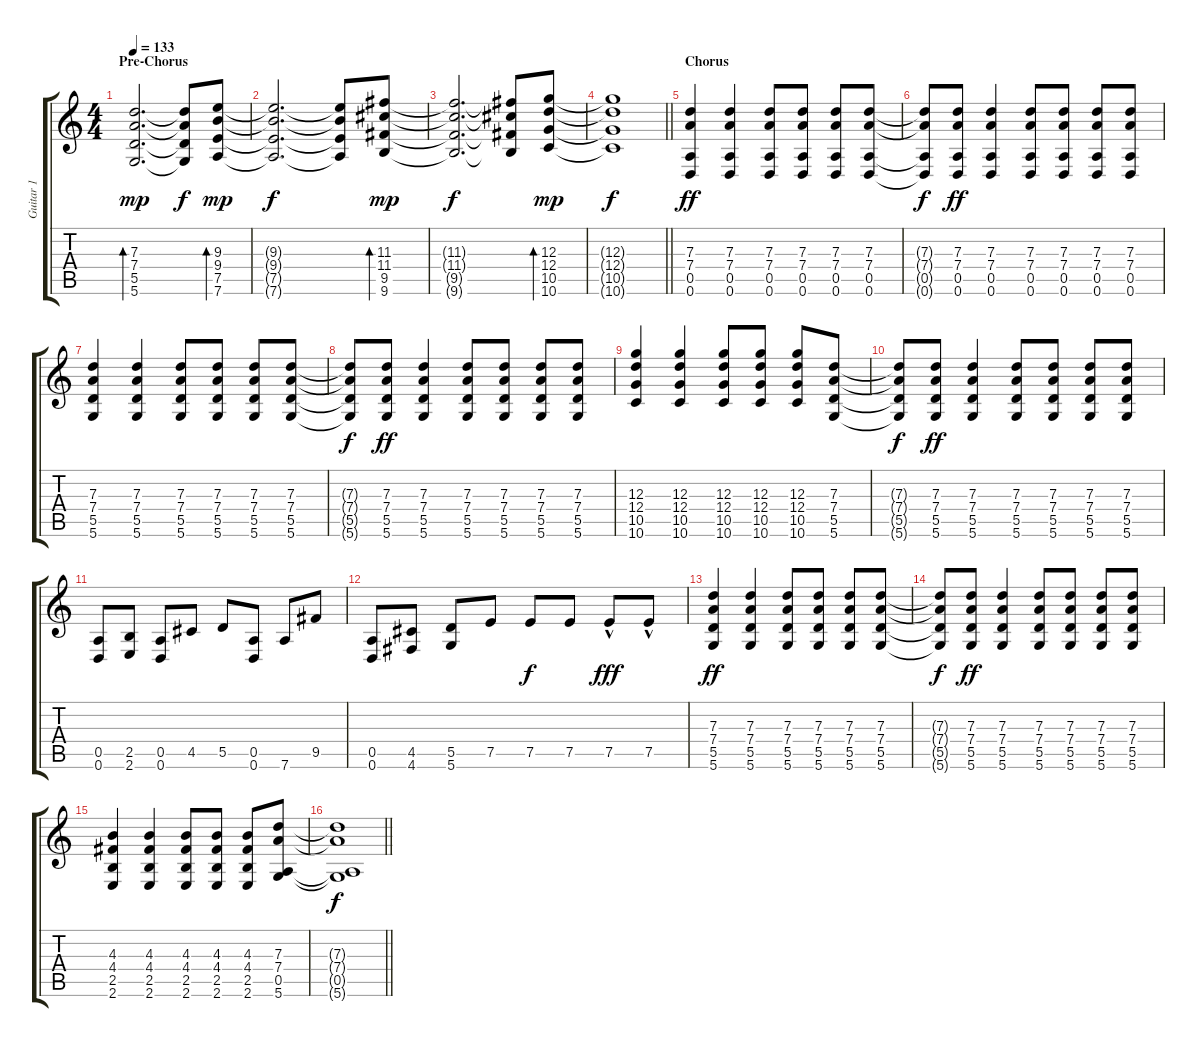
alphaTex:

\track ("Guitar 1" "Guitar 1") {instrument distortionguitar}
\staff {score tabs}
\tuning (E4 B3 G3 D3 A2 D2) {hide}
\ts (4 4)
\section ("" "Pre-Chorus")
\tempo 133
\clef g2
\ks c
(7.3 7.4 5.5 5.6).2{d bd 120 dy mp instrument electricguitarjazz} (7.3{t} 7.4{t} 5.5{t} 5.6{t}).8{dy f} (9.3 9.4 7.5 7.6).8{bd 120 dy mp} |
(9.3{t} 9.4{t} 7.5{t} 7.6{t}).2{d dy f} (9.3{t} 9.4{t} 7.5{t} 7.6{t}).8 (11.3 11.4 9.5 9.6).8{bd 120 dy mp} |
(11.3{t} 11.4{t} 9.5{t} 9.6{t}).2{d dy f} (11.3{t} 11.4{t} 9.5{t} 9.6{t}).8 (12.3 12.4 10.5 10.6).8{bd 120 dy mp} |
\barLineRight lightlight
(12.3{t} 12.4{t} 10.5{t} 10.6{t}).1{dy f} |
\section ("" "Chorus")
(7.3 7.4 0.5 0.6).4{dy ff instrument distortionguitar} (7.3 7.4 0.5 0.6).4 (7.3 7.4 0.5 0.6).8 (7.3 7.4 0.5 0.6).8 (7.3 7.4 0.5 0.6).8 (7.3 7.4 0.5 0.6).8 |
(7.3{t} 7.4{t} 0.5{t} 0.6{t}).8{dy f} (7.3 7.4 0.5 0.6).8{dy ff} (7.3 7.4 0.5 0.6).4 (7.3 7.4 0.5 0.6).8 (7.3 7.4 0.5 0.6).8 (7.3 7.4 0.5 0.6).8 (7.3 7.4 0.5 0.6).8 |
(7.3 7.4 5.5 5.6).4 (7.3 7.4 5.5 5.6).4 (7.3 7.4 5.5 5.6).8 (7.3 7.4 5.5 5.6).8 (7.3 7.4 5.5 5.6).8 (7.3 7.4 5.5 5.6).8 |
(7.3{t} 7.4{t} 5.5{t} 5.6{t}).8{dy f} (7.3 7.4 5.5 5.6).8{dy ff} (7.3 7.4 5.5 5.6).4 (7.3 7.4 5.5 5.6).8 (7.3 7.4 5.5 5.6).8 (7.3 7.4 5.5 5.6).8 (7.3 7.4 5.5 5.6).8 |
(12.3 12.4 10.5 10.6).4 (12.3 12.4 10.5 10.6).4 (12.3 12.4 10.5 10.6).8 (12.3 12.4 10.5 10.6).8 (12.3 12.4 10.5 10.6).8 (7.3 7.4 5.5 5.6).8 |
(7.3{t} 7.4{t} 5.5{t} 5.6{t}).8{dy f} (7.3 7.4 5.5 5.6).8{dy ff} (7.3 7.4 5.5 5.6).4 (7.3 7.4 5.5 5.6).8 (7.3 7.4 5.5 5.6).8 (7.3 7.4 5.5 5.6).8 (7.3 7.4 5.5 5.6).8 |
(0.5 0.6).8 (2.5 2.6).8 (0.5 0.6).8 4.5.8 5.5.8 (0.5 0.6).8 7.6.8 9.5.8 |
(0.5 0.6).8 (4.5 4.6).8 (5.5 5.6).8 7.5.8 7.5.8{dy f} 7.5.8 7.5{hac}.8{dy fff} 7.5{hac}.8 |
(7.3 7.4 5.5 5.6).4{dy ff} (7.3 7.4 5.5 5.6).4 (7.3 7.4 5.5 5.6).8 (7.3 7.4 5.5 5.6).8 (7.3 7.4 5.5 5.6).8 (7.3 7.4 5.5 5.6).8 |
(7.3{t} 7.4{t} 5.5{t} 5.6{t}).8{dy f} (7.3 7.4 5.5 5.6).8{dy ff} (7.3 7.4 5.5 5.6).4 (7.3 7.4 5.5 5.6).8 (7.3 7.4 5.5 5.6).8 (7.3 7.4 5.5 5.6).8 (7.3 7.4 5.5 5.6).8 |
(4.3 4.4 2.5 2.6).4 (4.3 4.4 2.5 2.6).4 (4.3 4.4 2.5 2.6).8 (4.3 4.4 2.5 2.6).8 (4.3 4.4 2.5 2.6).8 (7.3 7.4 0.5 5.6).8 |
\barLineRight lightlight
(7.3{t} 7.4{t} 0.5{t} 5.6{t}).1{dy f}
